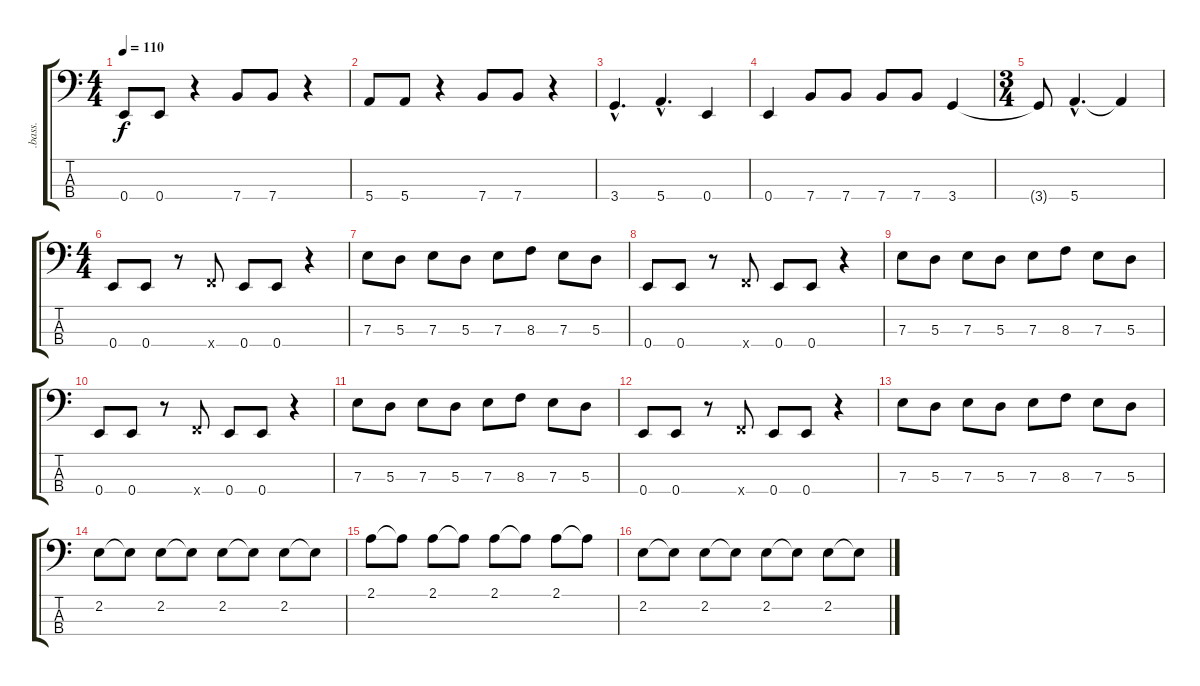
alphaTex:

\track (".bass." ".bass.") {instrument electricbassfinger}
\staff {score tabs}
\tuning (G2 D2 A1 E1) {hide}
\ts (4 4)
\tempo 110
\clef f4
\ks c
0.4.8{dy f} 0.4.8 r.4 7.4.8 7.4.8 r.4 |
5.4.8 5.4.8 r.4 7.4.8 7.4.8 r.4 |
3.4{hac}.4{d} 5.4{hac}.4{d} 0.4.4 |
0.4.4 7.4.8 7.4.8 7.4.8 7.4.8 3.4.4 |
\ts (3 4)
3.4{t}.8 5.4{hac}.4{d} 5.4{t}.4 |
\ts (4 4)
0.4.8 0.4.8 r.8 1.4{x}.8 0.4.8 0.4.8 r.4 |
7.3.8 5.3.8 7.3.8 5.3.8 7.3.8 8.3.8 7.3.8 5.3.8 |
0.4.8 0.4.8 r.8 1.4{x}.8 0.4.8 0.4.8 r.4 |
7.3.8 5.3.8 7.3.8 5.3.8 7.3.8 8.3.8 7.3.8 5.3.8 |
0.4.8 0.4.8 r.8 1.4{x}.8 0.4.8 0.4.8 r.4 |
7.3.8 5.3.8 7.3.8 5.3.8 7.3.8 8.3.8 7.3.8 5.3.8 |
0.4.8 0.4.8 r.8 1.4{x}.8 0.4.8 0.4.8 r.4 |
7.3.8 5.3.8 7.3.8 5.3.8 7.3.8 8.3.8 7.3.8 5.3.8 |
2.2.8 2.2{t}.8 2.2.8 2.2{t}.8 2.2.8 2.2{t}.8 2.2.8 2.2{t}.8 |
2.1.8 2.1{t}.8 2.1.8 2.1{t}.8 2.1.8 2.1{t}.8 2.1.8 2.1{t}.8 |
2.2.8 2.2{t}.8 2.2.8 2.2{t}.8 2.2.8 2.2{t}.8 2.2.8 2.2{t}.8
